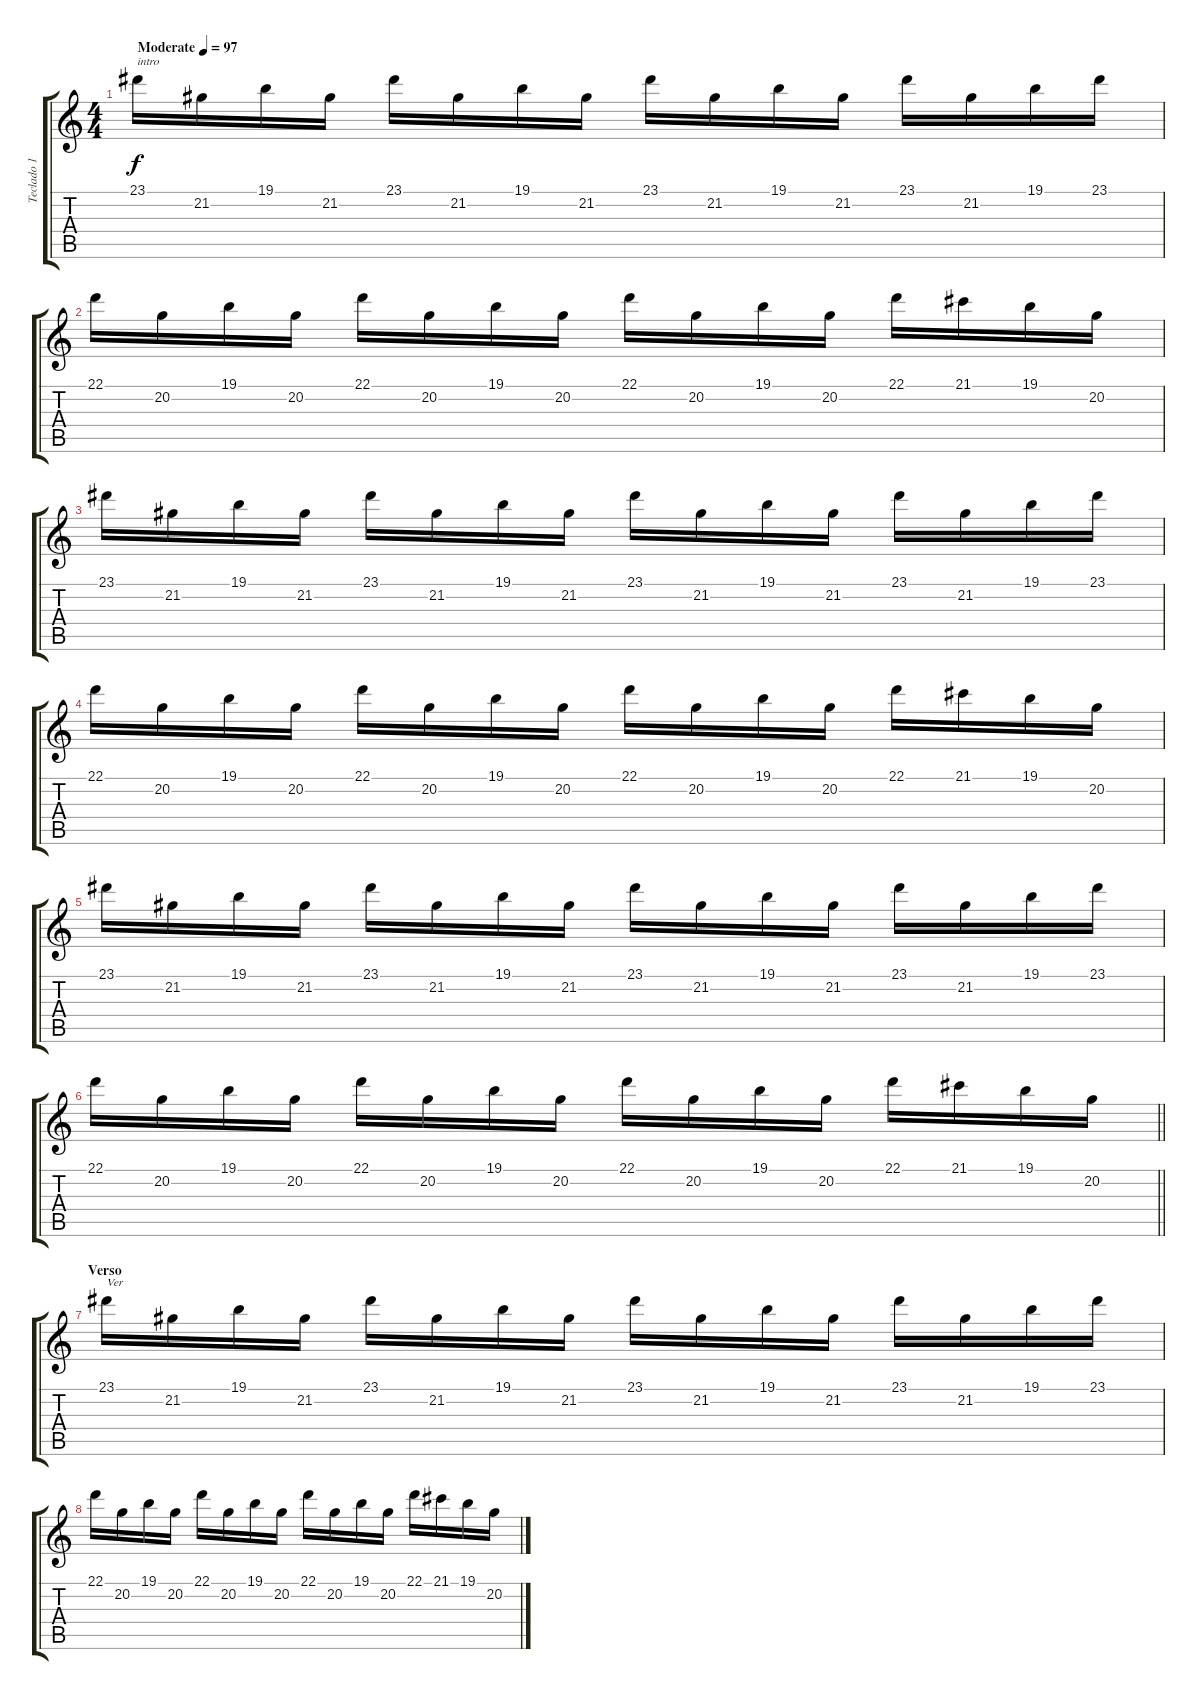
\track ("Teclado 1" "Teclado 1") {instrument honkytonkpiano}
\staff {score tabs}
\tuning (E4 B3 G3 D3 A2 E2) {hide}
\ts (4 4)
\tempo (97 "Moderate")
\clef g2
\ks c
23.1.16{txt "intro" dy f instrument honkytonkpiano} 21.2.16 19.1.16 21.2.16 23.1.16 21.2.16 19.1.16 21.2.16 23.1.16 21.2.16 19.1.16 21.2.16 23.1.16 21.2.16 19.1.16 23.1.16 |
22.1.16 20.2.16 19.1.16 20.2.16 22.1.16 20.2.16 19.1.16 20.2.16 22.1.16 20.2.16 19.1.16 20.2.16 22.1.16 21.1.16 19.1.16 20.2.16 |
23.1.16 21.2.16 19.1.16 21.2.16 23.1.16 21.2.16 19.1.16 21.2.16 23.1.16 21.2.16 19.1.16 21.2.16 23.1.16 21.2.16 19.1.16 23.1.16 |
22.1.16 20.2.16 19.1.16 20.2.16 22.1.16 20.2.16 19.1.16 20.2.16 22.1.16 20.2.16 19.1.16 20.2.16 22.1.16 21.1.16 19.1.16 20.2.16 |
23.1.16 21.2.16 19.1.16 21.2.16 23.1.16 21.2.16 19.1.16 21.2.16 23.1.16 21.2.16 19.1.16 21.2.16 23.1.16 21.2.16 19.1.16 23.1.16 |
\barLineRight lightlight
22.1.16 20.2.16 19.1.16 20.2.16 22.1.16 20.2.16 19.1.16 20.2.16 22.1.16 20.2.16 19.1.16 20.2.16 22.1.16 21.1.16 19.1.16 20.2.16 |
\section ("" "Verso")
23.1.16{txt "Ver"} 21.2.16 19.1.16 21.2.16 23.1.16 21.2.16 19.1.16 21.2.16 23.1.16 21.2.16 19.1.16 21.2.16 23.1.16 21.2.16 19.1.16 23.1.16 |
22.1.16 20.2.16 19.1.16 20.2.16 22.1.16 20.2.16 19.1.16 20.2.16 22.1.16 20.2.16 19.1.16 20.2.16 22.1.16 21.1.16 19.1.16 20.2.16
